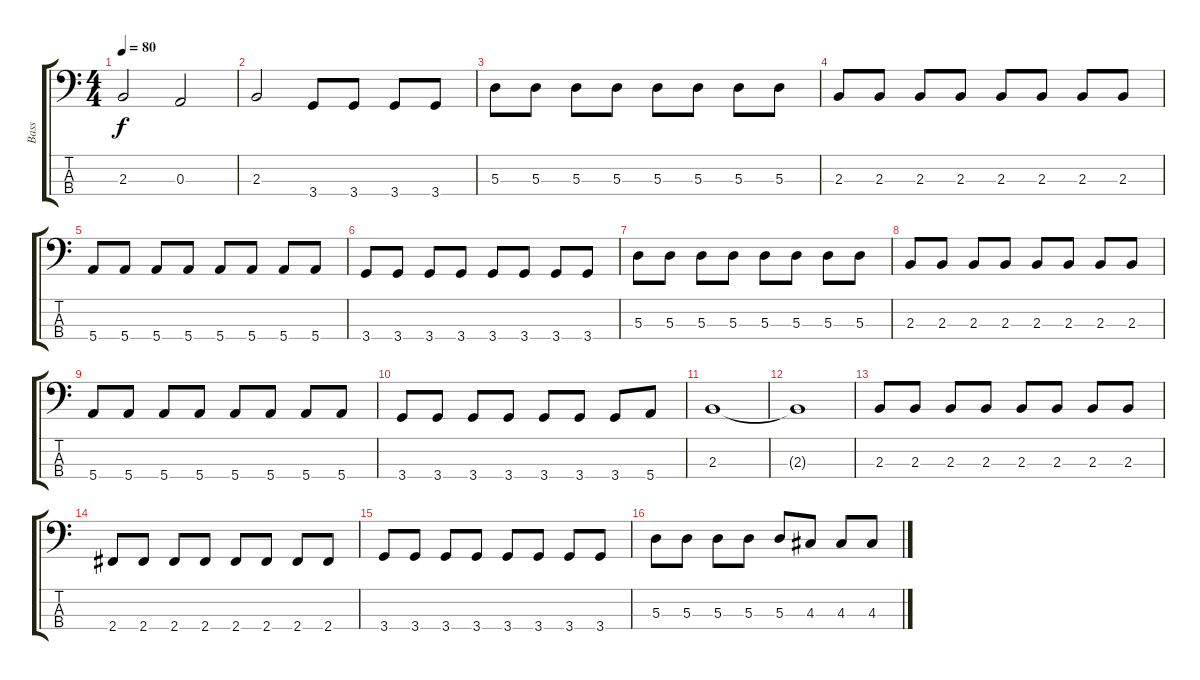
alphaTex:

\track ("Bass" "Bass") {instrument electricbassfinger}
\staff {score tabs}
\tuning (G2 D2 A1 E1) {hide}
\ts (4 4)
\tempo 80
\clef f4
\ks c
2.3.2{dy f} 0.3.2 |
2.3.2 3.4.8 3.4.8 3.4.8 3.4.8 |
5.3.8 5.3.8 5.3.8 5.3.8 5.3.8 5.3.8 5.3.8 5.3.8 |
2.3.8 2.3.8 2.3.8 2.3.8 2.3.8 2.3.8 2.3.8 2.3.8 |
5.4.8 5.4.8 5.4.8 5.4.8 5.4.8 5.4.8 5.4.8 5.4.8 |
3.4.8 3.4.8 3.4.8 3.4.8 3.4.8 3.4.8 3.4.8 3.4.8 |
5.3.8 5.3.8 5.3.8 5.3.8 5.3.8 5.3.8 5.3.8 5.3.8 |
2.3.8 2.3.8 2.3.8 2.3.8 2.3.8 2.3.8 2.3.8 2.3.8 |
5.4.8 5.4.8 5.4.8 5.4.8 5.4.8 5.4.8 5.4.8 5.4.8 |
3.4.8 3.4.8 3.4.8 3.4.8 3.4.8 3.4.8 3.4.8 5.4.8 |
2.3.1 |
2.3{t}.1 |
2.3.8 2.3.8 2.3.8 2.3.8 2.3.8 2.3.8 2.3.8 2.3.8 |
2.4.8 2.4.8 2.4.8 2.4.8 2.4.8 2.4.8 2.4.8 2.4.8 |
3.4.8 3.4.8 3.4.8 3.4.8 3.4.8 3.4.8 3.4.8 3.4.8 |
5.3.8 5.3.8 5.3.8 5.3.8 5.3.8 4.3.8 4.3.8 4.3.8
